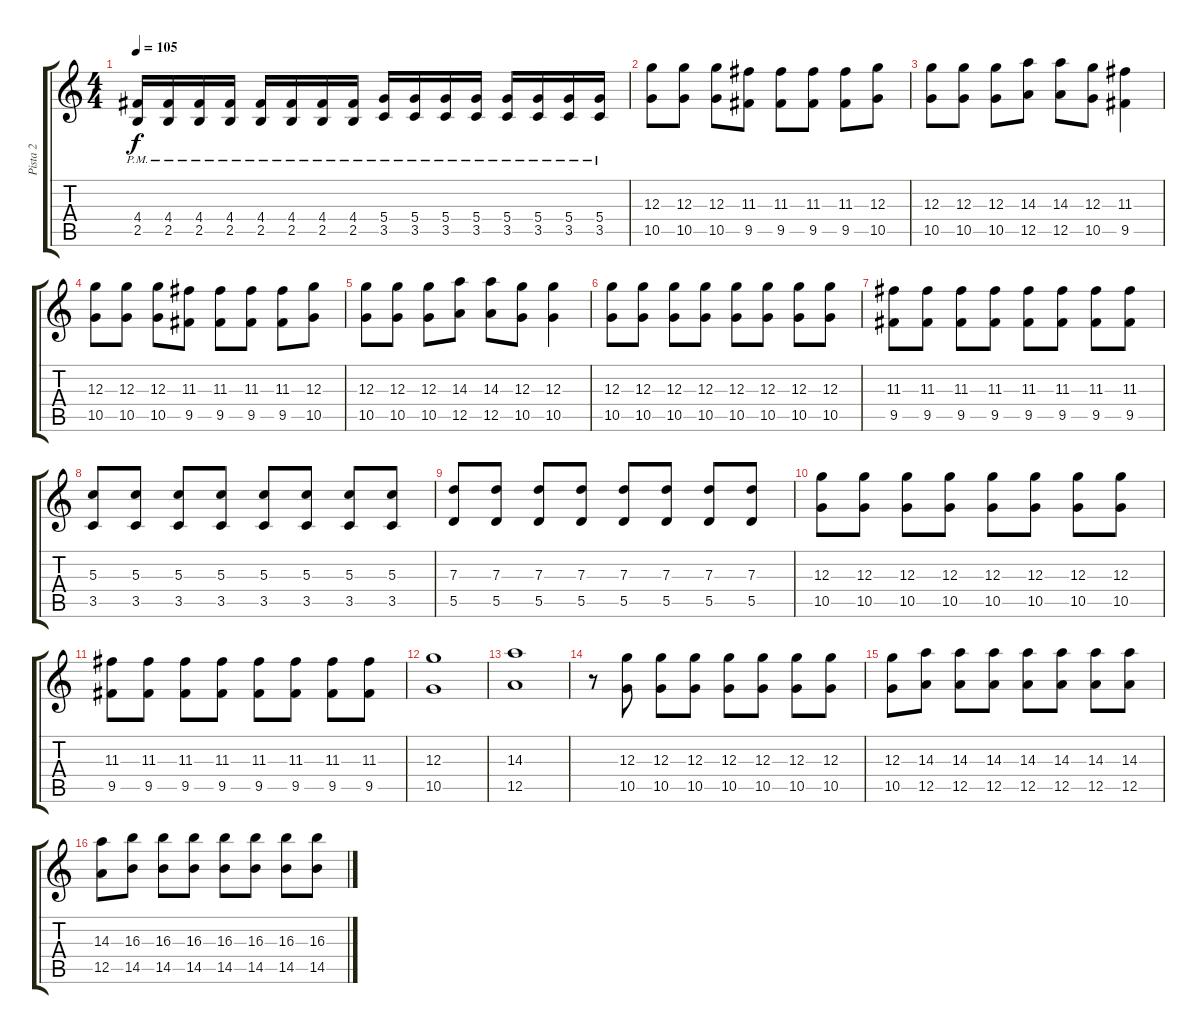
\track ("Pista 2" "Pista 2") {instrument overdrivenguitar}
\staff {score tabs}
\tuning (E4 B3 G3 D3 A2 E2) {hide}
\ts (4 4)
\tempo 105
\clef g2
\ks c
(4.4{pm} 2.5{pm}).16{dy f} (4.4{pm} 2.5{pm}).16 (4.4{pm} 2.5{pm}).16 (4.4{pm} 2.5{pm}).16 (4.4{pm} 2.5{pm}).16 (4.4{pm} 2.5{pm}).16 (4.4{pm} 2.5{pm}).16 (4.4{pm} 2.5{pm}).16 (5.4{pm} 3.5{pm}).16 (5.4{pm} 3.5{pm}).16 (5.4{pm} 3.5{pm}).16 (5.4{pm} 3.5{pm}).16 (5.4{pm} 3.5{pm}).16 (5.4{pm} 3.5{pm}).16 (5.4{pm} 3.5{pm}).16 (5.4{pm} 3.5{pm}).16 |
(12.3 10.5).8 (12.3 10.5).8 (12.3 10.5).8 (11.3 9.5).8 (11.3 9.5).8 (11.3 9.5).8 (11.3 9.5).8 (12.3 10.5).8 |
(12.3 10.5).8 (12.3 10.5).8 (12.3 10.5).8 (14.3 12.5).8 (14.3 12.5).8 (12.3 10.5).8 (11.3 9.5).4 |
(12.3 10.5).8 (12.3 10.5).8 (12.3 10.5).8 (11.3 9.5).8 (11.3 9.5).8 (11.3 9.5).8 (11.3 9.5).8 (12.3 10.5).8 |
(12.3 10.5).8 (12.3 10.5).8 (12.3 10.5).8 (14.3 12.5).8 (14.3 12.5).8 (12.3 10.5).8 (12.3 10.5).4 |
(12.3 10.5).8 (12.3 10.5).8 (12.3 10.5).8 (12.3 10.5).8 (12.3 10.5).8 (12.3 10.5).8 (12.3 10.5).8 (12.3 10.5).8 |
(11.3 9.5).8 (11.3 9.5).8 (11.3 9.5).8 (11.3 9.5).8 (11.3 9.5).8 (11.3 9.5).8 (11.3 9.5).8 (11.3 9.5).8 |
(5.3 3.5).8 (5.3 3.5).8 (5.3 3.5).8 (5.3 3.5).8 (5.3 3.5).8 (5.3 3.5).8 (5.3 3.5).8 (5.3 3.5).8 |
(7.3 5.5).8 (7.3 5.5).8 (7.3 5.5).8 (7.3 5.5).8 (7.3 5.5).8 (7.3 5.5).8 (7.3 5.5).8 (7.3 5.5).8 |
(12.3 10.5).8 (12.3 10.5).8 (12.3 10.5).8 (12.3 10.5).8 (12.3 10.5).8 (12.3 10.5).8 (12.3 10.5).8 (12.3 10.5).8 |
(11.3 9.5).8 (11.3 9.5).8 (11.3 9.5).8 (11.3 9.5).8 (11.3 9.5).8 (11.3 9.5).8 (11.3 9.5).8 (11.3 9.5).8 |
(12.3 10.5).1 |
(14.3 12.5).1 |
r.8 (12.3 10.5).8 (12.3 10.5).8 (12.3 10.5).8 (12.3 10.5).8 (12.3 10.5).8 (12.3 10.5).8 (12.3 10.5).8 |
(12.3 10.5).8 (14.3 12.5).8 (14.3 12.5).8 (14.3 12.5).8 (14.3 12.5).8 (14.3 12.5).8 (14.3 12.5).8 (14.3 12.5).8 |
(14.3 12.5).8 (16.3 14.5).8 (16.3 14.5).8 (16.3 14.5).8 (16.3 14.5).8 (16.3 14.5).8 (16.3 14.5).8 (16.3 14.5).8
